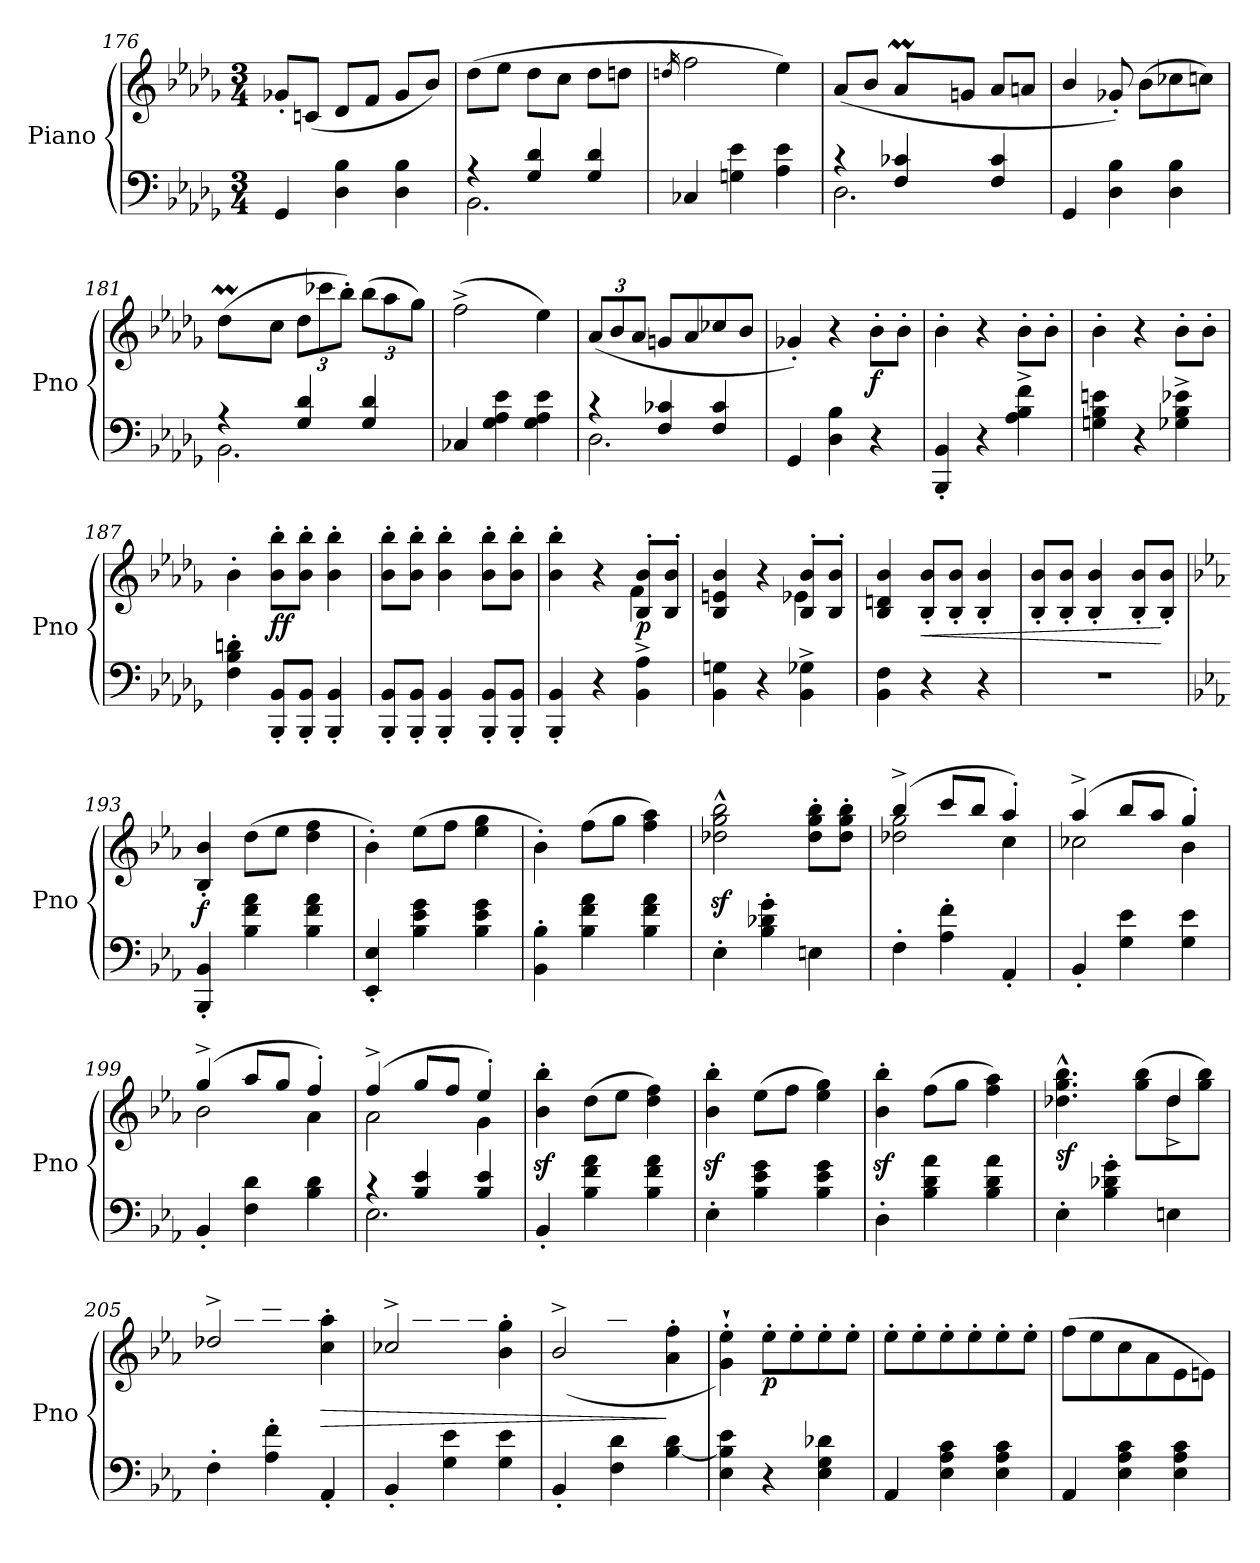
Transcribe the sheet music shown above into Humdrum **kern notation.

**kern	**kern	**dynam
*part1	*part1	*part1
*staff2	*staff1	*staff1/2
*I"Piano	*	*
*I'Pno	*	*
*clefF4	*clefG2	*
*k[b-e-a-d-g-]	*k[b-e-a-d-g-]	*
*M3/4	*M3/4	*
=176	=176	=176
4GG-/	8g-X'/L	.
.	(<8cn/J	.
4D-\ 4B-\	8d-/L	.
.	8f/J	.
4D-\ 4B-\	8g-/L	.
.	8b-/J)	.
=177	=177	=177
*^	*	*
4r	2.BB-\	(>8dd-\L	.
.	.	8ee-\J	.
4G-/ 4d-/	.	8dd-\L	.
.	.	8cc\J	.
4G-/ 4d-/	.	8dd-\L	.
.	.	8ddn\J	.
*v	*v	*	*
!!LO:LB:g=z
=178	=178	=178
.	16qddn/	.
4C-X/	2ff\	.
4Gn\ 4e-\	.	.
4A-\ 4e-\	4ee-\)	.
=179	=179	=179
*^	*^	*
4r	2.D-\	(<8a-/L	4ryy	.
.	.	8b-/J	.	.
*	*	*	*Xtuplet	*
4F/ 4c-X/	.	8a-M/L	24ryy	.
.	.	.	24b-!yy	.
.	.	.	24a-!yy	.
.	.	8gn/J	4.ryy	.
4F/ 4c-/	.	8a-/L	.	.
.	.	8an/J	.	.
*v	*v	*	*	*
*	*v	*v	*
=180	=180	=180
4GG-/	4b-/	.
4D-\ 4B-\	8g-X'/)	.
.	(>8b-\L	.
4D-\ 4B-\	8cc-X\	.
.	8ccn\J)	.
=181	=181	=181
*^	*^	*
4r	2.BB-\	(>8dd-M\L	24ryy	.
.	.	.	24ee-!yy	.
.	.	.	24dd-!yy	.
.	.	8cc\J	2ryy	.
*	*	*tuplet	*	*
*	*	*Xbrackettup	*	*
4G-/ 4d-/	.	12dd-\L	.	.
.	.	12ccc-X\	.	.
.	.	12bb-'\J)	.	.
4G-/ 4d-/	.	(>12bb-\L	.	.
.	.	12aa-\	.	.
.	.	.	8ryy	.
.	.	12gg-\J)	.	.
*v	*v	*	*	*
*	*v	*v	*
=182	=182	=182
4C-X/	(>2ff^\	.
4G-\ 4A-\ 4e-\	.	.
4G-\ 4A-\ 4e-\	4ee-\)	.
=183	=183	=183
*^	*	*
4r	2.D-\	(<12a-/L	.
.	.	12b-/	.
.	.	12a-/J	.
4F/ 4c-X/	.	8gn/L	.
.	.	8a-/	.
4F/ 4c-/	.	8cc-X/	.
.	.	8b-/J	.
*v	*v	*	*
!!LO:LB:g=z
=184	=184	=184
4GG-/	4g-X'/)	.
4D-\ 4B-\	4r	.
!	!	!LO:DY:b
4r	8b-'\L	f
.	8b-'\J	.
=185	=185	=185
4BBB-/' 4BB-/'	4b-'\	.
4r	4r	.
4A-\^ 4B-\^ 4f\^	8b-'\L	.
.	8b-'\J	.
=186	=186	=186
4Gn\ 4B-\ 4en\	4b-'\	.
4r	4r	.
4G-X\^ 4B-\^ 4e-X\^	8b-'\L	.
.	8b-'\J	.
=187	=187	=187
4F\' 4B-\' 4dn\'	4b-'\	.
!	!	!LO:DY:b
8BBB-/' 8BB-/'L	8b-\' 8bb-\'L	ff
8BBB-/' 8BB-/'J	8b-\' 8bb-\'J	.
4BBB-/' 4BB-/'	4b-\' 4bb-\'	.
=188	=188	=188
8BBB-/' 8BB-/'L	8b-\' 8bb-\'L	.
8BBB-/' 8BB-/'J	8b-\' 8bb-\'J	.
4BBB-/' 4BB-/'	4b-\' 4bb-\'	.
8BBB-/' 8BB-/'L	8b-\' 8bb-\'L	.
8BBB-/' 8BB-/'J	8b-\' 8bb-\'J	.
=189	=189	=189
*	*^	*
4BBB-/' 4BB-/'	4b-\' 4bb-\'	2ryy	.
4r	4r	.	.
!	!	!	!LO:DY:b
4BB-\^ 4A-\^	8B-/' 8b-/'L	4f\	p
.	8B-/' 8b-/'J	.	.
=190	=190	=190	=190
4BB-\ 4Gn\	4B-/ 4en/ 4b-/	2ryy	.
4r	4r	.	.
4BB-\^ 4G-X\^	8B-/' 8b-/'L	4e-X\	.
.	8B-/' 8b-/'J	.	.
*	*v	*v	*
=191	=191	=191
4BB-\ 4F\	4B-/ 4dn/ 4b-/	.
!	!	!LO:HP:b
4r	8B-/' 8b-/'L	<
.	8B-/' 8b-/'J	.
4r	4B-/' 4b-/'	.
!!LO:PB:g=z
=192	=192	=192
2.r	8B-/' 8b-/'L	.
.	8B-/' 8b-/'J	.
.	4B-/' 4b-/'	.
.	8B-/' 8b-/'L	.
.	8B-/' 8b-/'J	[
=193	=193	=193
*k[b-e-a-]	*k[b-e-a-]	*
!	!	!LO:DY:b
4BBB-/' 4BB-/'	4B-/' 4b-/'	f
4B-\ 4f\ 4a-\	(>8dd\L	.
.	8ee-\J	.
4B-\ 4f\ 4a-\	4dd\ 4ff\	.
=194	=194	=194
4EE-/' 4E-/'	4b-'\)	.
4B-\ 4e-\ 4g\	(>8ee-\L	.
.	8ff\J	.
4B-\ 4e-\ 4g\	4ee-\ 4gg\	.
=195	=195	=195
4BB-\' 4B-\'	4b-'\)	.
4B-\ 4f\ 4a-\	(>8ff\L	.
.	8gg\J	.
4B-\ 4f\ 4a-\	4ff\ 4aa-\)	.
=196	=196	=196
4E-'\	2dd-X\z<^^ 2gg\z<^^ 2bb-\z<^^	.
4B-\' 4d-X\' 4g\'	.	.
4En\	8dd-\' 8gg\' 8bb-\'L	.
.	8dd-\' 8gg\' 8bb-\'J	.
=197	=197	=197
*	*^	*
4F'\	(>4bb-^/	2dd-X\ 2gg\	.
4A-\' 4f\'	8ccc/L	.	.
.	8bb-/J	.	.
4AA-'/	4aa-'/)	4cc\	.
=198	=198	=198	=198
4BB-'/	(>4aa-^/	2cc-X\	.
4G\ 4e-\	8bb-/L	.	.
.	8aa-/J	.	.
4G\ 4e-\	4gg'/)	4b-\	.
=199	=199	=199	=199
4BB-'/	(>4gg^/	2b-\	.
4F\ 4d\	8aa-/L	.	.
.	8gg/J	.	.
4B-\ 4d\	4ff'/)	4a-\	.
!!LO:LB:g=z	!!
=200	=200	=200	=200
*^	*	*	*
4r	2.E-\	(>4ff^/	2a-\	.
4B-/ 4e-/	.	8gg/L	.	.
.	.	8ff/J	.	.
4B-/ 4e-/	.	4ee-'/)	4g\	.
*v	*v	*	*	*
*	*v	*v	*
=201	=201	=201
4BB-'/	4b-\z<' 4bb-\z<'	.
4B-\ 4f\ 4a-\	(>8dd\L	.
.	8ee-\J	.
4B-\ 4f\ 4a-\	4dd\ 4ff\)	.
=202	=202	=202
4E-'\	4b-\z<' 4bb-\z<'	.
4B-\ 4e-\ 4g\	(>8ee-\L	.
.	8ff\J	.
4B-\ 4e-\ 4g\	4ee-\ 4gg\)	.
=203	=203	=203
4D'\	4b-\z<' 4bb-\z<'	.
4B-\ 4d\ 4a-\	(>8ff\L	.
.	8gg\J	.
4B-\ 4d\ 4a-\	4ff\ 4aa-\)	.
=204	=204	=204
*	*^	*
!	!	!	!LO:DY:b
4E-'\	4.dd-X\^^ 4.gg\^^ 4.bb-\^^	2ryy	sf
4B-\' 4d-X\' 4g\'	.	.	.
.	(>8gg\ 8bb-\L	.	.
4En\	8dd-\	4dd-^/	.
.	8gg\ 8bb-\J)	.	.
=205	=205	=205	=205
4F'\	2dd-X^/	8dd-\Lyy	.
.	.	8bb-\	.
4A-\' 4f\'	.	8ccc\	.
.	.	8bb-\J	.
!	!	!	!LO:HP:b
4AA-'/	4cc\' 4aa-\'	4ryy	>
=206	=206	=206	=206
4BB-'/	2cc-X^/	8cc-\Lyy	.
.	.	8aa-\	.
4G\ 4e-\	.	8bb-\	.
.	.	8aa-\J	.
4G\ 4e-\	4b-\' 4gg\'	4ryy	.
=207	=207	=207	=207
4BB-'/	2b-^/	(>8b-\Lyy	.
.	.	8gg\	.
4F\ 4d\	.	8aa-\	.
.	.	8gg\J	.
[4B-\ 4d\	4a-\' 4ff\'	4ryy	]
*	*v	*v	*
!!LO:LB:g=z
=208	=208	=208
4E-\ 4B-\] 4e-\	4g\'` 4ee-\'`)	.
!	!	!LO:DY:b
4r	8ee-'\L	p
.	8ee-'\	.
4E-\ 4G\ 4d-X\	8ee-'\	.
.	8ee-'\J	.
=209	=209	=209
4AA-/	8ee-'\L	.
.	8ee-'\	.
4E-\ 4A-\ 4c\	8ee-'\	.
.	8ee-'\	.
4E-\ 4A-\ 4c\	8ee-'\	.
.	8ee-'\J	.
=210	=210	=210
4AA-/	(>8ff\L	.
.	8ee-\	.
4E-\ 4A-\ 4c\	8cc\	.
.	8a-\	.
4E-\ 4A-\ 4c\	8e-\	.
.	8en\J)	.
=	=	=
*-	*-	*-
